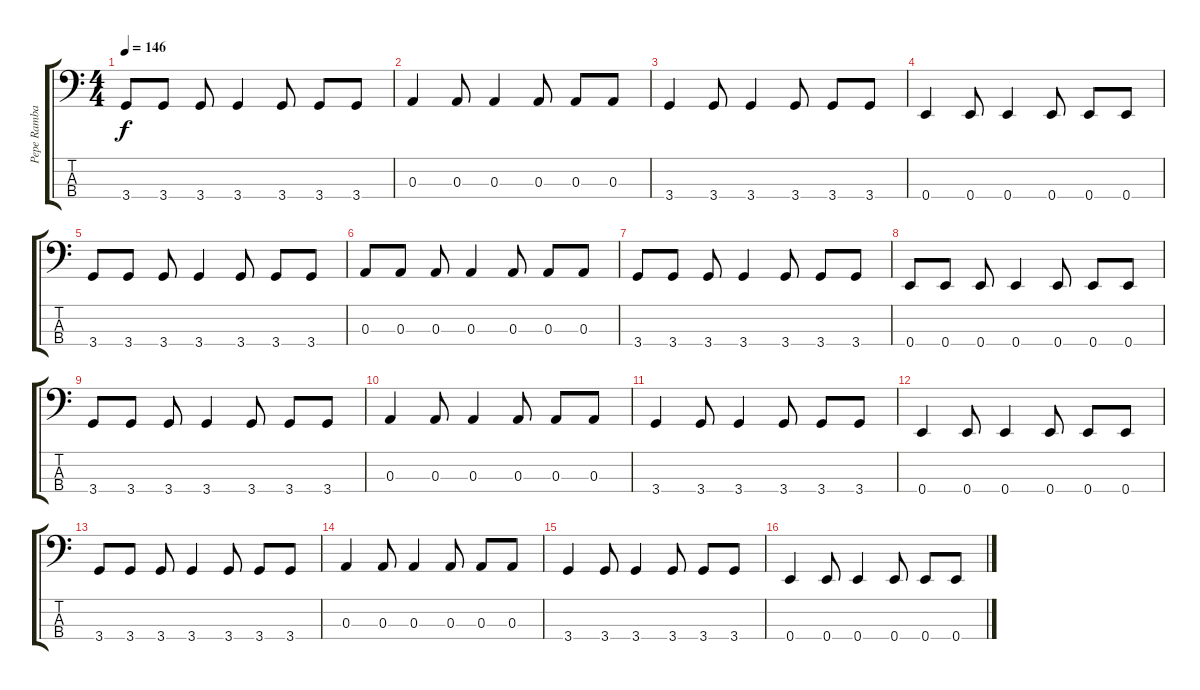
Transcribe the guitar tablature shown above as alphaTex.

\track ("Pepe Rambau" "Pepe Ramba") {instrument electricbasspick}
\staff {score tabs}
\tuning (G2 D2 A1 E1) {hide}
\ts (4 4)
\tempo 146
\clef f4
\ks c
3.4.8{dy f} 3.4.8 3.4.8 3.4.4 3.4.8 3.4.8 3.4.8 |
0.3.4 0.3.8 0.3.4 0.3.8 0.3.8 0.3.8 |
3.4.4 3.4.8 3.4.4 3.4.8 3.4.8 3.4.8 |
0.4.4 0.4.8 0.4.4 0.4.8 0.4.8 0.4.8 |
3.4.8 3.4.8 3.4.8 3.4.4 3.4.8 3.4.8 3.4.8 |
0.3.8 0.3.8 0.3.8 0.3.4 0.3.8 0.3.8 0.3.8 |
3.4.8 3.4.8 3.4.8 3.4.4 3.4.8 3.4.8 3.4.8 |
0.4.8 0.4.8 0.4.8 0.4.4 0.4.8 0.4.8 0.4.8 |
3.4.8 3.4.8 3.4.8 3.4.4 3.4.8 3.4.8 3.4.8 |
0.3.4 0.3.8 0.3.4 0.3.8 0.3.8 0.3.8 |
3.4.4 3.4.8 3.4.4 3.4.8 3.4.8 3.4.8 |
0.4.4 0.4.8 0.4.4 0.4.8 0.4.8 0.4.8 |
3.4.8 3.4.8 3.4.8 3.4.4 3.4.8 3.4.8 3.4.8 |
0.3.4 0.3.8 0.3.4 0.3.8 0.3.8 0.3.8 |
3.4.4 3.4.8 3.4.4 3.4.8 3.4.8 3.4.8 |
0.4.4 0.4.8 0.4.4 0.4.8 0.4.8 0.4.8
